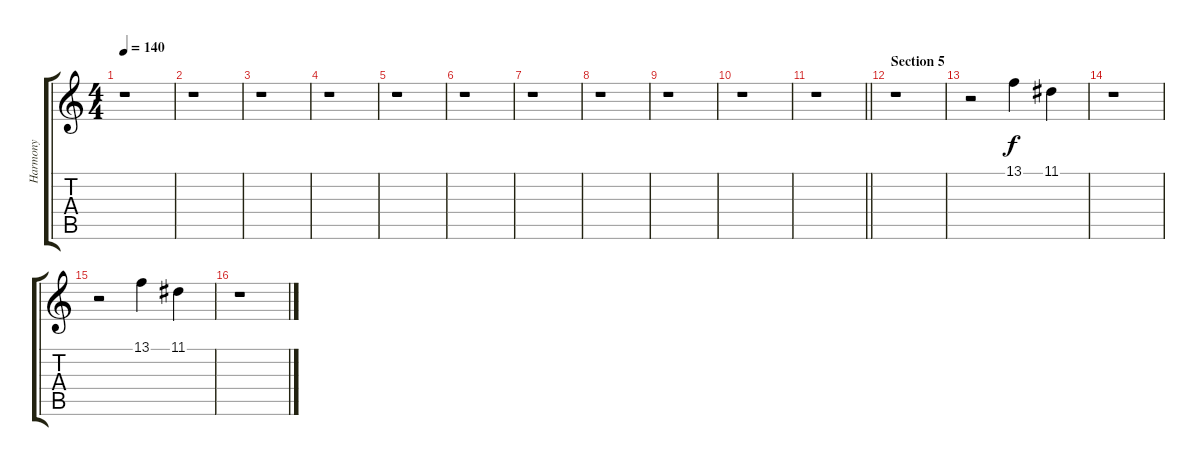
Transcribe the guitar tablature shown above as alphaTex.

\track ("Harmony" "Harmony") {instrument shakuhachi}
\staff {score tabs}
\tuning (E4 B3 G3 D3 A2 E2) {hide}
\ts (4 4)
\tempo 140
\clef g2
\ks c
r.1{dy f} |
r.1 |
r.1 |
r.1 |
r.1 |
r.1 |
r.1 |
r.1 |
r.1 |
r.1 |
\barLineRight lightlight
r.1 |
\section ("" "Section 5")
r.1 |
r.2 13.1.4 11.1.4 |
r.1 |
r.2 13.1.4 11.1.4 |
r.1
